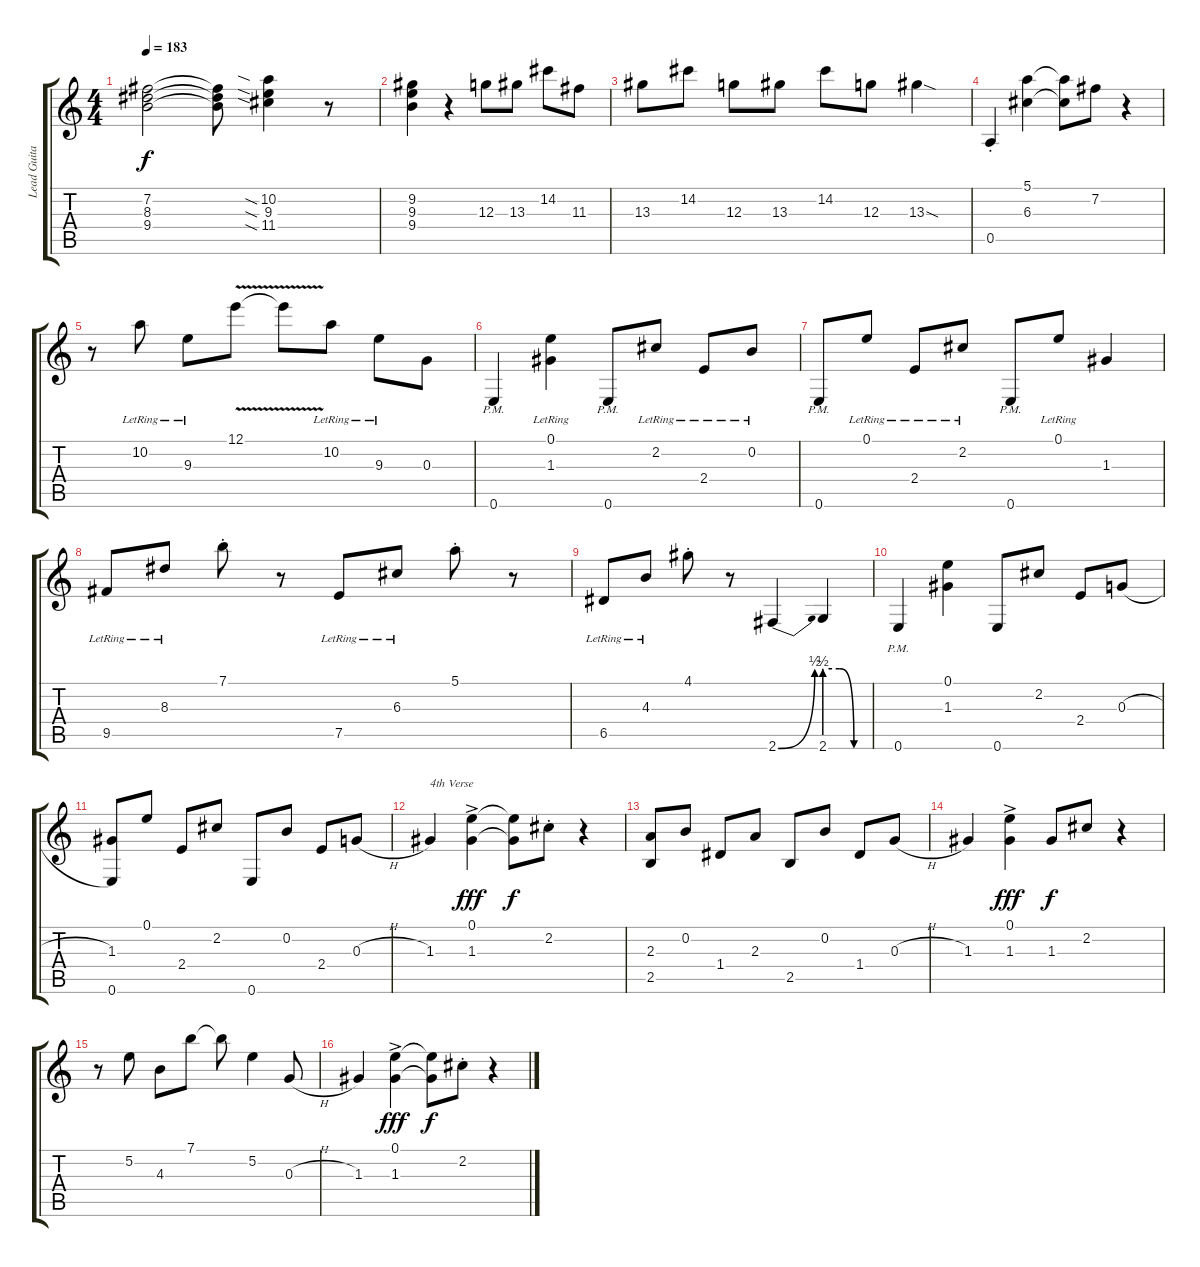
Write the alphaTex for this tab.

\track ("Lead Guitar" "Lead Guita") {instrument electricguitarjazz}
\staff {score tabs}
\tuning (E4 B3 G3 D3 A2 E2) {hide}
\ts (4 4)
\tempo 183
\clef g2
\ks c
(7.2 8.3 9.4).2{dy f} (7.2{t} 8.3{t} 9.4{t}).8 (10.2{sia} 9.3{sia} 11.4{sia}).4 r.8 |
(9.2 9.3 9.4).4 r.4 12.3.8 13.3.8 14.2.8 11.3.8 |
13.3.8 14.2.8 12.3.8 13.3.8 14.2.8 12.3.8 13.3{sod}.4 |
0.5{st}.4 (5.1 6.3).4 (5.1{t} 6.3{t}).8 7.2.8 r.4 |
r.8 10.2{lr}.8 9.3{lr}.8 12.1{v}.8 12.1{t}.8 10.2{lr}.8 9.3{lr}.8 0.3.8 |
0.6{pm}.4 (0.1{lr} 1.3{lr}).4 0.6{pm}.8 2.2{lr}.8 2.4{lr}.8 0.2{lr}.8 |
0.6{pm}.8 0.1{lr}.8 2.4{lr}.8 2.2{lr}.8 0.6{pm}.8 0.1{lr}.8 1.3.4 |
9.5{lr}.8 8.3{lr}.8 7.1{st}.8 r.8 7.5{lr}.8 6.3{lr}.8 5.1{st}.8 r.8 |
6.5{lr}.8 4.3{lr}.8 4.1{st}.8 r.8 2.6{be (bend 0 0 60 2)}.4 2.6{be (custom 0 2 20 2 40 0 60 0)}.4 |
0.6{pm}.4 (0.1 1.3).4 0.6.8 2.2.8 2.4.8 0.3{h}.8 |
(1.3 0.6).8 0.1.8 2.4.8 2.2.8 0.6.8 0.2.8 2.4.8 0.3{h}.8 |
1.3.4{txt "4th Verse"} (0.1{ac} 1.3{ac}).4{dy fff} (0.1{t} 1.3{t}).8{dy f} 2.2{st}.8 r.4 |
(2.3 2.5).8 0.2.8 1.4.8 2.3.8 2.5.8 0.2.8 1.4.8 0.3{h}.8 |
1.3.4 (0.1{ac} 1.3{ac}).4{dy fff} 1.3.8{dy f} 2.2.8 r.4 |
r.8 5.2.8 4.3.8 7.1.8 7.1{t}.8 5.2.4 0.3{h}.8 |
1.3.4 (0.1{ac} 1.3{ac}).4{dy fff} (0.1{t} 1.3{t}).8{dy f} 2.2{st}.8 r.4
